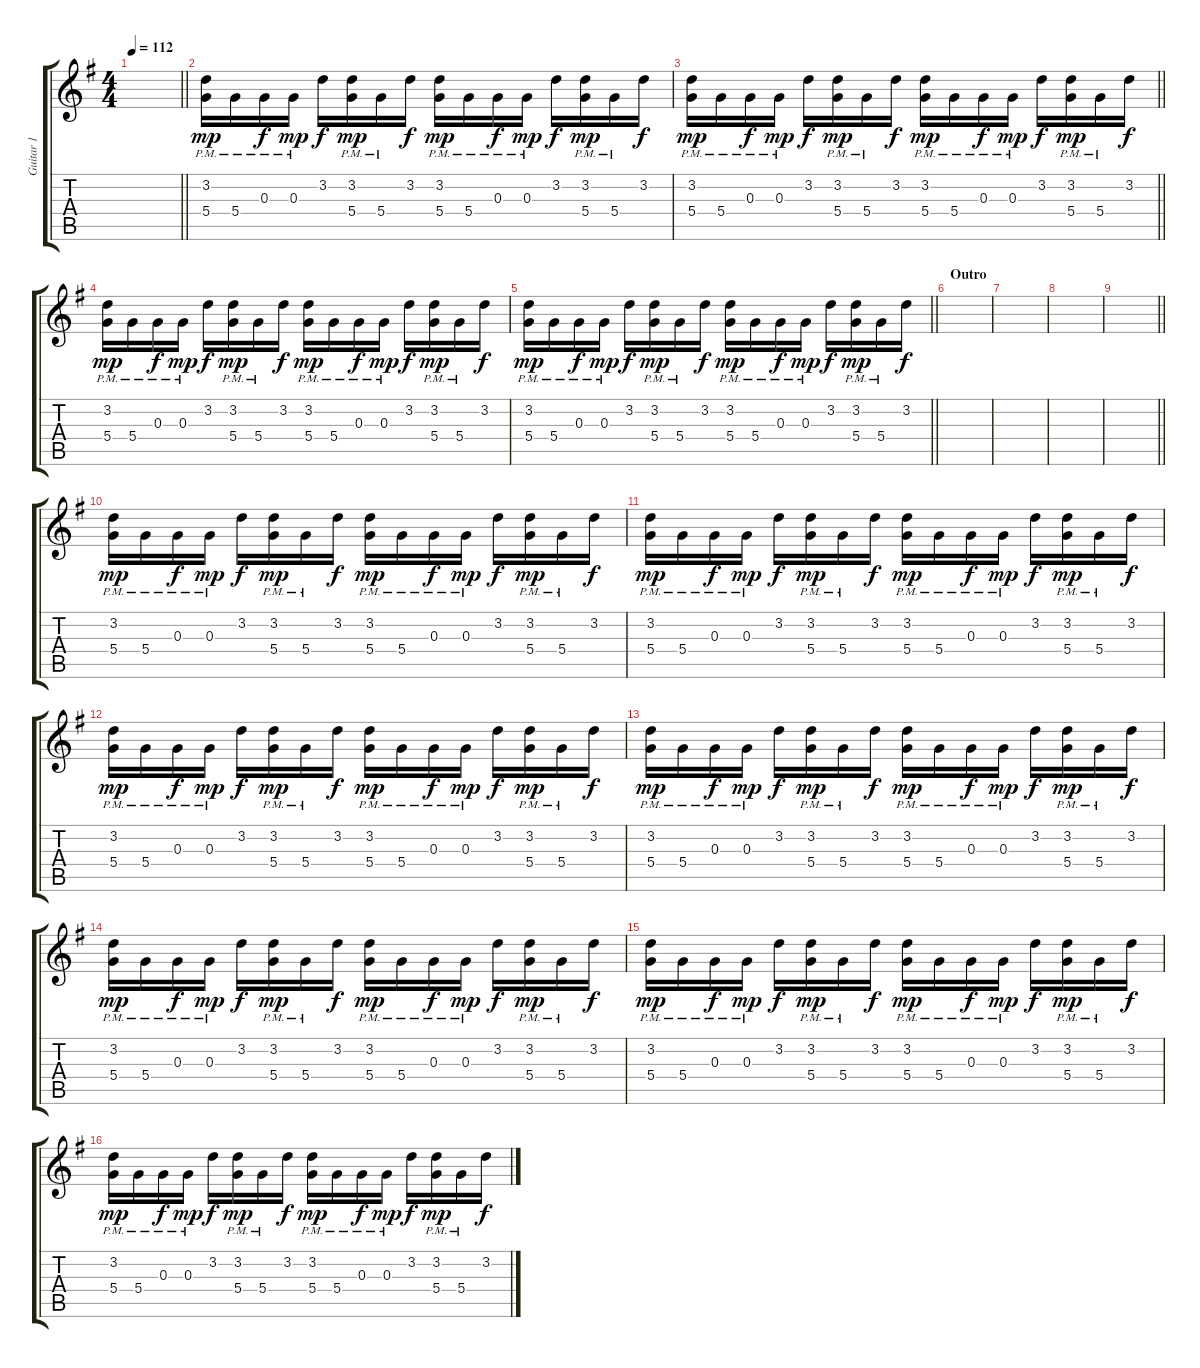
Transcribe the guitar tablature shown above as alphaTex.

\track ("Guitar 1" "Guitar 1") {instrument electricguitarclean}
\staff {score tabs}
\tuning (E4 B3 G3 D3 A2 E2) {hide}
\ts (4 4)
\tempo 112
\clef g2
\barLineRight lightlight
\ks g
|
(3.2 5.4{pm}).16{dy mp} 5.4{pm}.16 0.3{pm}.16{dy f} 0.3{pm}.16{dy mp} 3.2.16{dy f} (3.2 5.4{pm}).16{dy mp} 5.4{pm}.16 3.2.16{dy f} (3.2 5.4{pm}).16{dy mp} 5.4{pm}.16 0.3{pm}.16{dy f} 0.3{pm}.16{dy mp} 3.2.16{dy f} (3.2 5.4{pm}).16{dy mp} 5.4{pm}.16 3.2.16{dy f} |
\barLineRight lightlight
(3.2 5.4{pm}).16{dy mp} 5.4{pm}.16 0.3{pm}.16{dy f} 0.3{pm}.16{dy mp} 3.2.16{dy f} (3.2 5.4{pm}).16{dy mp} 5.4{pm}.16 3.2.16{dy f} (3.2 5.4{pm}).16{dy mp} 5.4{pm}.16 0.3{pm}.16{dy f} 0.3{pm}.16{dy mp} 3.2.16{dy f} (3.2 5.4{pm}).16{dy mp} 5.4{pm}.16 3.2.16{dy f} |
(3.2 5.4{pm}).16{dy mp} 5.4{pm}.16 0.3{pm}.16{dy f} 0.3{pm}.16{dy mp} 3.2.16{dy f} (3.2 5.4{pm}).16{dy mp} 5.4{pm}.16 3.2.16{dy f} (3.2 5.4{pm}).16{dy mp} 5.4{pm}.16 0.3{pm}.16{dy f} 0.3{pm}.16{dy mp} 3.2.16{dy f} (3.2 5.4{pm}).16{dy mp} 5.4{pm}.16 3.2.16{dy f} |
\barLineRight lightlight
(3.2 5.4{pm}).16{dy mp} 5.4{pm}.16 0.3{pm}.16{dy f} 0.3{pm}.16{dy mp} 3.2.16{dy f} (3.2 5.4{pm}).16{dy mp} 5.4{pm}.16 3.2.16{dy f} (3.2 5.4{pm}).16{dy mp} 5.4{pm}.16 0.3{pm}.16{dy f} 0.3{pm}.16{dy mp} 3.2.16{dy f} (3.2 5.4{pm}).16{dy mp} 5.4{pm}.16 3.2.16{dy f} |
\section ("" "Outro")
|
|
|
\barLineRight lightlight
|
(3.2 5.4{pm}).16{dy mp} 5.4{pm}.16 0.3{pm}.16{dy f} 0.3{pm}.16{dy mp} 3.2.16{dy f} (3.2 5.4{pm}).16{dy mp} 5.4{pm}.16 3.2.16{dy f} (3.2 5.4{pm}).16{dy mp} 5.4{pm}.16 0.3{pm}.16{dy f} 0.3{pm}.16{dy mp} 3.2.16{dy f} (3.2 5.4{pm}).16{dy mp} 5.4{pm}.16 3.2.16{dy f} |
(3.2 5.4{pm}).16{dy mp} 5.4{pm}.16 0.3{pm}.16{dy f} 0.3{pm}.16{dy mp} 3.2.16{dy f} (3.2 5.4{pm}).16{dy mp} 5.4{pm}.16 3.2.16{dy f} (3.2 5.4{pm}).16{dy mp} 5.4{pm}.16 0.3{pm}.16{dy f} 0.3{pm}.16{dy mp} 3.2.16{dy f} (3.2 5.4{pm}).16{dy mp} 5.4{pm}.16 3.2.16{dy f} |
(3.2 5.4{pm}).16{dy mp} 5.4{pm}.16 0.3{pm}.16{dy f} 0.3{pm}.16{dy mp} 3.2.16{dy f} (3.2 5.4{pm}).16{dy mp} 5.4{pm}.16 3.2.16{dy f} (3.2 5.4{pm}).16{dy mp} 5.4{pm}.16 0.3{pm}.16{dy f} 0.3{pm}.16{dy mp} 3.2.16{dy f} (3.2 5.4{pm}).16{dy mp} 5.4{pm}.16 3.2.16{dy f} |
(3.2 5.4{pm}).16{dy mp} 5.4{pm}.16 0.3{pm}.16{dy f} 0.3{pm}.16{dy mp} 3.2.16{dy f} (3.2 5.4{pm}).16{dy mp} 5.4{pm}.16 3.2.16{dy f} (3.2 5.4{pm}).16{dy mp} 5.4{pm}.16 0.3{pm}.16{dy f} 0.3{pm}.16{dy mp} 3.2.16{dy f} (3.2 5.4{pm}).16{dy mp} 5.4{pm}.16 3.2.16{dy f} |
(3.2 5.4{pm}).16{dy mp} 5.4{pm}.16 0.3{pm}.16{dy f} 0.3{pm}.16{dy mp} 3.2.16{dy f} (3.2 5.4{pm}).16{dy mp} 5.4{pm}.16 3.2.16{dy f} (3.2 5.4{pm}).16{dy mp} 5.4{pm}.16 0.3{pm}.16{dy f} 0.3{pm}.16{dy mp} 3.2.16{dy f} (3.2 5.4{pm}).16{dy mp} 5.4{pm}.16 3.2.16{dy f} |
(3.2 5.4{pm}).16{dy mp} 5.4{pm}.16 0.3{pm}.16{dy f} 0.3{pm}.16{dy mp} 3.2.16{dy f} (3.2 5.4{pm}).16{dy mp} 5.4{pm}.16 3.2.16{dy f} (3.2 5.4{pm}).16{dy mp} 5.4{pm}.16 0.3{pm}.16{dy f} 0.3{pm}.16{dy mp} 3.2.16{dy f} (3.2 5.4{pm}).16{dy mp} 5.4{pm}.16 3.2.16{dy f} |
(3.2 5.4{pm}).16{dy mp} 5.4{pm}.16 0.3{pm}.16{dy f} 0.3{pm}.16{dy mp} 3.2.16{dy f} (3.2 5.4{pm}).16{dy mp} 5.4{pm}.16 3.2.16{dy f} (3.2 5.4{pm}).16{dy mp} 5.4{pm}.16 0.3{pm}.16{dy f} 0.3{pm}.16{dy mp} 3.2.16{dy f} (3.2 5.4{pm}).16{dy mp} 5.4{pm}.16 3.2.16{dy f}
